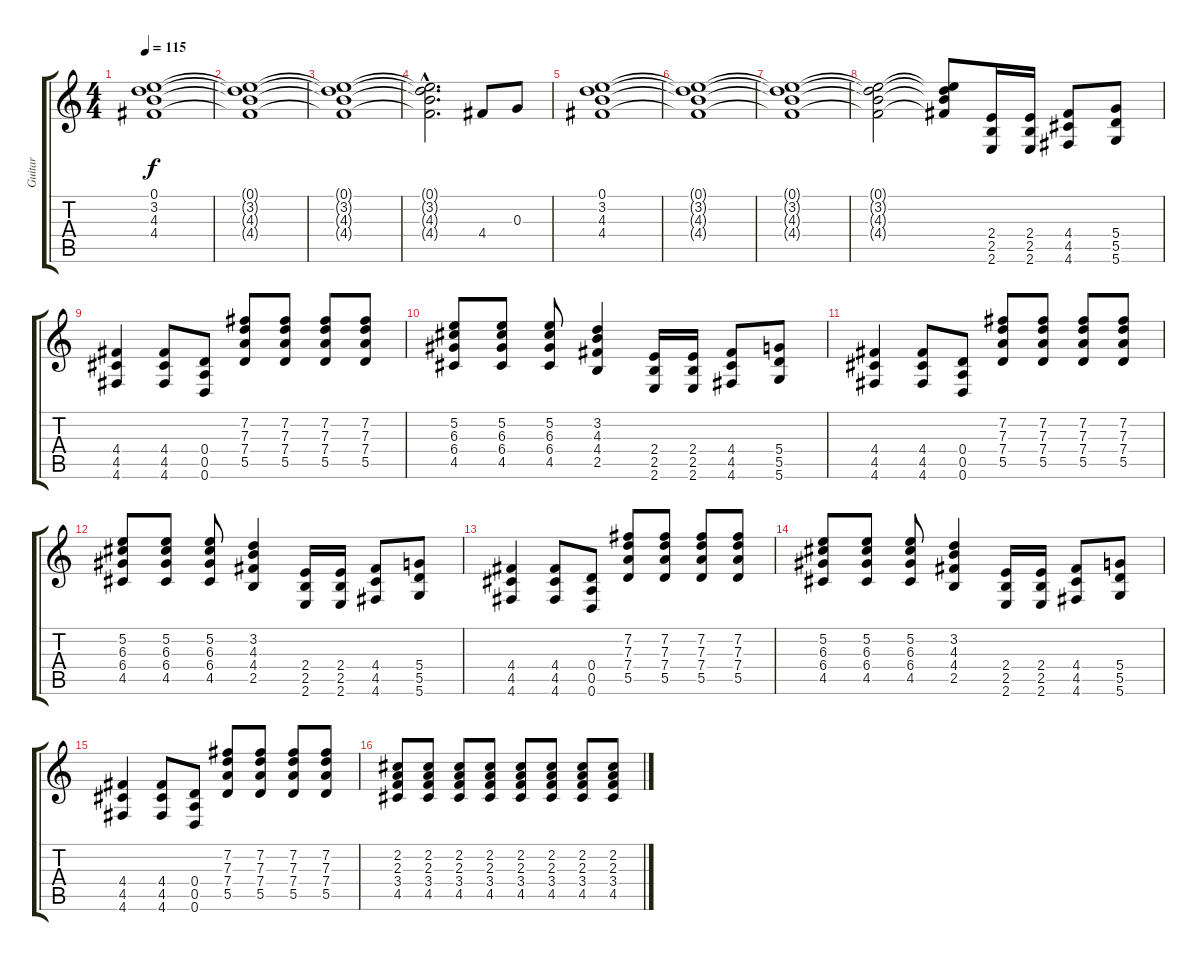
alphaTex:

\track ("Guitar" "Guitar") {instrument distortionguitar}
\staff {score tabs}
\tuning (E4 B3 G3 D3 A2 D2) {hide}
\ts (4 4)
\tempo 115
\clef g2
\ks c
(0.1 3.2 4.3 4.4).1{dy f volume 2 instrument distortionguitar} |
(0.1{t} 3.2{t} 4.3{t} 4.4{t}).1 |
(0.1{t} 3.2{t} 4.3{t} 4.4{t}).1 |
(0.1{hac t} 3.2{hac t} 4.3{hac t} 4.4{hac t}).2{d} 4.4.8{volume 13} 0.3.8 |
(0.1 3.2 4.3 4.4).1{volume 2} |
(0.1{t} 3.2{t} 4.3{t} 4.4{t}).1 |
(0.1{t} 3.2{t} 4.3{t} 4.4{t}).1 |
(0.1{t} 3.2{t} 4.3{t} 4.4{t}).2 (0.1{t} 3.2{t} 4.3{t} 4.4{t}).8 (2.4 2.5 2.6).16{volume 13} (2.4 2.5 2.6).16 (4.4 4.5 4.6).8 (5.4 5.5 5.6).8 |
(4.4 4.5 4.6).4 (4.4 4.5 4.6).8 (0.4 0.5 0.6).8 (7.2 7.3 7.4 5.5).8 (7.2 7.3 7.4 5.5).8 (7.2 7.3 7.4 5.5).8 (7.2 7.3 7.4 5.5).8 |
(5.2 6.3 6.4 4.5).8 (5.2 6.3 6.4 4.5).8 (5.2 6.3 6.4 4.5).8 (3.2 4.3 4.4 2.5).4 (2.4 2.5 2.6).16 (2.4 2.5 2.6).16 (4.4 4.5 4.6).8 (5.4 5.5 5.6).8 |
(4.4 4.5 4.6).4 (4.4 4.5 4.6).8 (0.4 0.5 0.6).8 (7.2 7.3 7.4 5.5).8 (7.2 7.3 7.4 5.5).8 (7.2 7.3 7.4 5.5).8 (7.2 7.3 7.4 5.5).8 |
(5.2 6.3 6.4 4.5).8 (5.2 6.3 6.4 4.5).8 (5.2 6.3 6.4 4.5).8 (3.2 4.3 4.4 2.5).4 (2.4 2.5 2.6).16 (2.4 2.5 2.6).16 (4.4 4.5 4.6).8 (5.4 5.5 5.6).8 |
(4.4 4.5 4.6).4 (4.4 4.5 4.6).8 (0.4 0.5 0.6).8 (7.2 7.3 7.4 5.5).8 (7.2 7.3 7.4 5.5).8 (7.2 7.3 7.4 5.5).8 (7.2 7.3 7.4 5.5).8 |
(5.2 6.3 6.4 4.5).8 (5.2 6.3 6.4 4.5).8 (5.2 6.3 6.4 4.5).8 (3.2 4.3 4.4 2.5).4 (2.4 2.5 2.6).16 (2.4 2.5 2.6).16 (4.4 4.5 4.6).8 (5.4 5.5 5.6).8 |
(4.4 4.5 4.6).4 (4.4 4.5 4.6).8 (0.4 0.5 0.6).8 (7.2 7.3 7.4 5.5).8 (7.2 7.3 7.4 5.5).8 (7.2 7.3 7.4 5.5).8 (7.2 7.3 7.4 5.5).8 |
(2.2 2.3 3.4 4.5).8 (2.2 2.3 3.4 4.5).8 (2.2 2.3 3.4 4.5).8 (2.2 2.3 3.4 4.5).8 (2.2 2.3 3.4 4.5).8 (2.2 2.3 3.4 4.5).8 (2.2 2.3 3.4 4.5).8 (2.2 2.3 3.4 4.5).8
